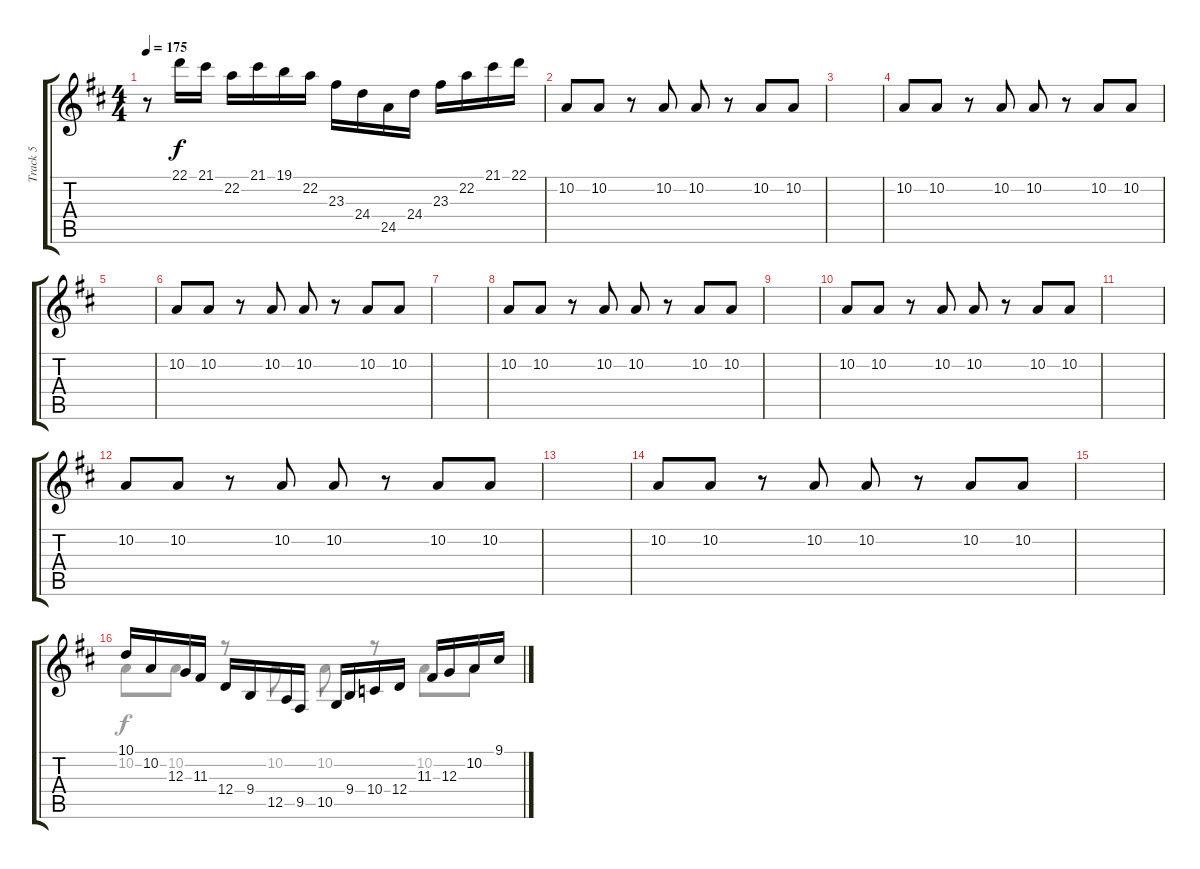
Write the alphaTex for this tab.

\track ("Track 5" "Track 5") {instrument lead3calliope}
\staff {score tabs}
\tuning (E4 B3 G3 D3 A2 E2) {hide}
\voice
\ts (4 4)
\tempo 175
\clef g2
\ks d
r.8{dy f} 22.1.16 21.1.16 22.2.16 21.1.16 19.1.16 22.2.16 23.3.16 24.4.16 24.5.16 24.4.16 23.3.16 22.2.16 21.1.16 22.1.16 |
10.2.8 10.2.8 r.8 10.2.8 10.2.8 r.8 10.2.8 10.2.8 |
|
10.2.8 10.2.8 r.8 10.2.8 10.2.8 r.8 10.2.8 10.2.8 |
|
10.2.8 10.2.8 r.8 10.2.8 10.2.8 r.8 10.2.8 10.2.8 |
|
10.2.8 10.2.8 r.8 10.2.8 10.2.8 r.8 10.2.8 10.2.8 |
|
10.2.8 10.2.8 r.8 10.2.8 10.2.8 r.8 10.2.8 10.2.8 |
|
10.2.8 10.2.8 r.8 10.2.8 10.2.8 r.8 10.2.8 10.2.8 |
|
10.2.8 10.2.8 r.8 10.2.8 10.2.8 r.8 10.2.8 10.2.8 |
|
10.1.16 10.2.16 12.3.16 11.3.16 12.4.16 9.4.16 12.5.16 9.5.16 10.5.16 9.4.16 10.4.16 12.4.16 11.3.16 12.3.16 10.2.16 9.1.16
\voice
\clef g2
\ottava regular
\simile none
\ks d
|
|
|
|
|
|
|
|
|
|
|
|
|
|
|
10.2.8 10.2.8 r.8 10.2.8 10.2.8 r.8 10.2.8 10.2.8
